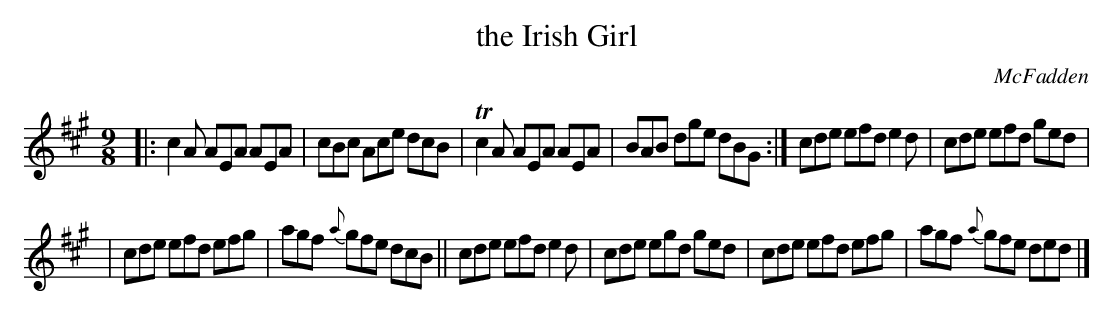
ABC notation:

X:1
T: the Irish Girl
O: McFadden
M: 9/8
K: A
|: c2 A AEA AEA | cBc Ace dcB | Tc2 A AEA AEA | BAB dge dBG :| cde efd e2 d | cde efd ged |
| cde efd efg | agf {a}gfe dcB || cde efd e2 d | cde egd ged | cde efd efg | agf {a}gfe ded |]
